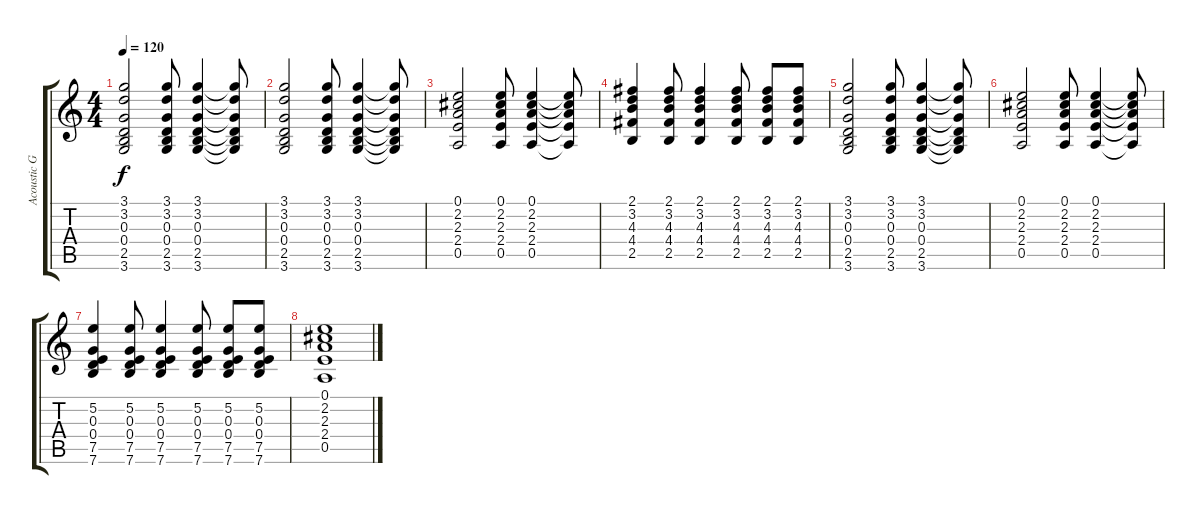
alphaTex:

\track ("Acoustic Guitar" "Acoustic G") {instrument acousticguitarnylon}
\staff {score tabs}
\tuning (E4 B3 G3 D3 A2 E2) {hide}
\ts (4 4)
\tempo 120
\clef g2
\ks c
(3.1 3.2 0.3 0.4 2.5 3.6).2{dy f} (3.1 3.2 0.3 0.4 2.5 3.6).8 (3.1 3.2 0.3 0.4 2.5 3.6).4 (3.1{t} 3.2{t} 0.3{t} 0.4{t} 2.5{t} 3.6{t}).8 |
(3.1 3.2 0.3 0.4 2.5 3.6).2 (3.1 3.2 0.3 0.4 2.5 3.6).8 (3.1 3.2 0.3 0.4 2.5 3.6).4 (3.1{t} 3.2{t} 0.3{t} 0.4{t} 2.5{t} 3.6{t}).8 |
(0.1 2.2 2.3 2.4 0.5).2 (0.1 2.2 2.3 2.4 0.5).8 (0.1 2.2 2.3 2.4 0.5).4 (0.1{t} 2.2{t} 2.3{t} 2.4{t} 0.5{t}).8 |
(2.1 3.2 4.3 4.4 2.5).4 (2.1 3.2 4.3 4.4 2.5).8 (2.1 3.2 4.3 4.4 2.5).4 (2.1 3.2 4.3 4.4 2.5).8 (2.1 3.2 4.3 4.4 2.5).8 (2.1 3.2 4.3 4.4 2.5).8 |
(3.1 3.2 0.3 0.4 2.5 3.6).2 (3.1 3.2 0.3 0.4 2.5 3.6).8 (3.1 3.2 0.3 0.4 2.5 3.6).4 (3.1{t} 3.2{t} 0.3{t} 0.4{t} 2.5{t} 3.6{t}).8 |
(0.1 2.2 2.3 2.4 0.5).2 (0.1 2.2 2.3 2.4 0.5).8 (0.1 2.2 2.3 2.4 0.5).4 (0.1{t} 2.2{t} 2.3{t} 2.4{t} 0.5{t}).8 |
(5.2 0.3 0.4 7.5 7.6).4 (5.2 0.3 0.4 7.5 7.6).8 (5.2 0.3 0.4 7.5 7.6).4 (5.2 0.3 0.4 7.5 7.6).8 (5.2 0.3 0.4 7.5 7.6).8 (5.2 0.3 0.4 7.5 7.6).8 |
(0.1 2.2 2.3 2.4 0.5).1
